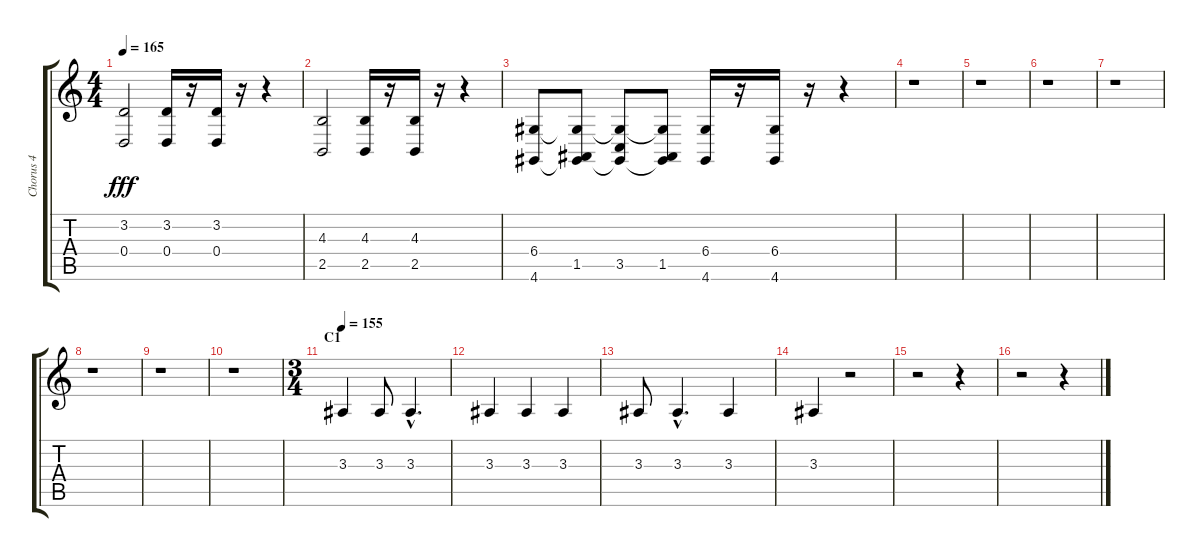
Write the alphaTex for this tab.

\track ("Chorus 4" "Chorus 4") {instrument choiraahs}
\staff {score tabs}
\tuning (E4 B3 G3 D3 A2 E2) {hide}
\ts (4 4)
\tempo 165
\clef g2
\ks c
(3.2 0.4).2{dy fff} (3.2 0.4).16 r.16 (3.2 0.4).16 r.16 r.4 |
(4.3 2.5).2 (4.3 2.5).16 r.16 (4.3 2.5).16 r.16 r.4 |
(6.4 4.6).8 (6.4{t} 1.5 4.6{t}).8 (6.4{t} 3.5 4.6{t}).8 (6.4{t} 1.5 4.6{t}).8 (6.4 4.6).16 r.16 (6.4 4.6).16 r.16 r.4 |
r.1 |
r.1 |
r.1 |
r.1 |
r.1 |
r.1 |
r.1 |
\ts (3 4)
\section ("" "C1")
\tempo 155
3.3.4 3.3.8 3.3{hac}.4{d} |
3.3.4 3.3.4 3.3.4 |
3.3.8 3.3{hac}.4{d} 3.3.4 |
3.3.4 r.2 |
r.2 r.4 |
r.2 r.4
